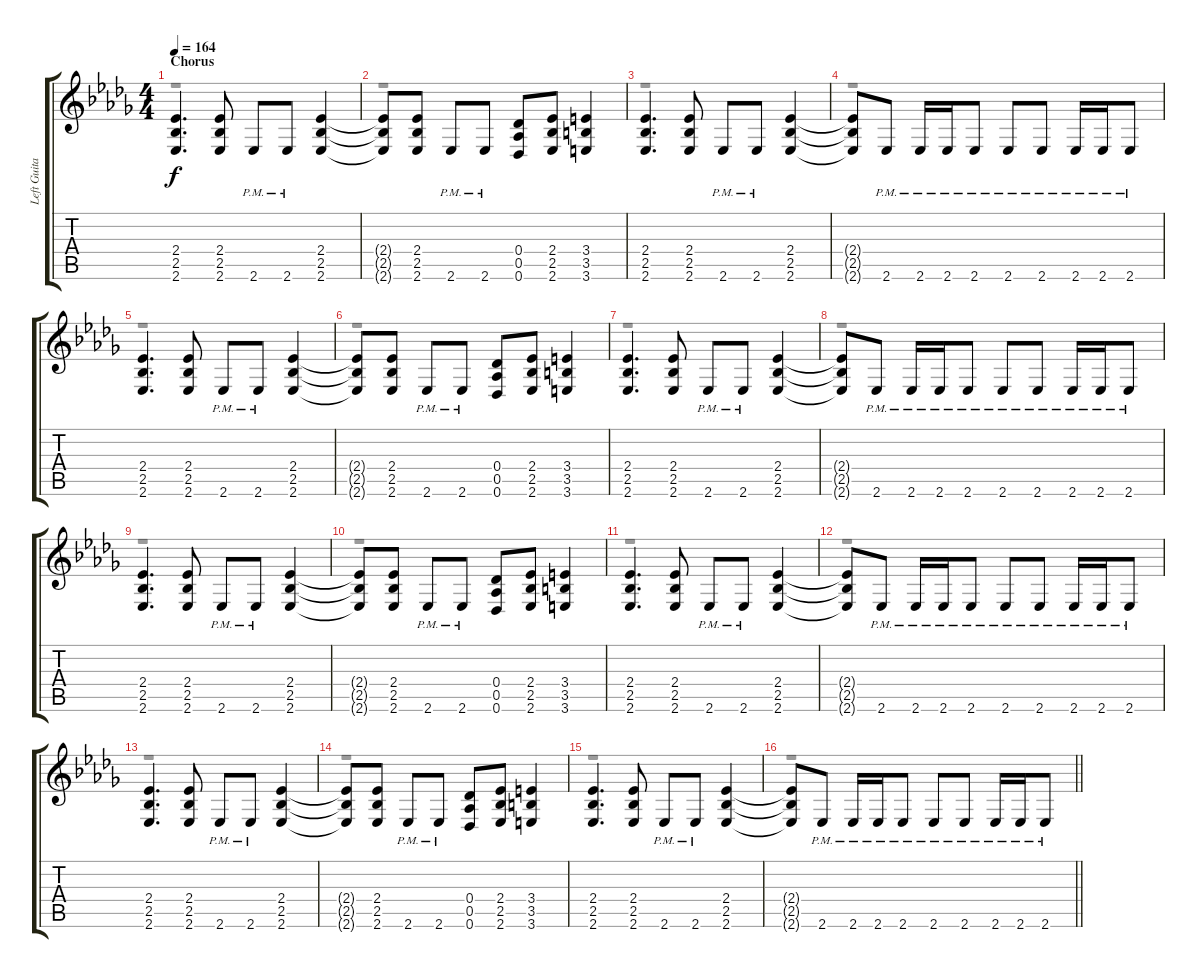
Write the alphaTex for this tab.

\track ("Left Guitar" "Left Guita") {instrument distortionguitar}
\staff {score tabs}
\tuning (Eb4 Bb3 Gb3 Db3 Ab2 Db2) {hide}
\voice
\ts (4 4)
\section ("" "Chorus")
\tempo 164
\clef g2
\ks db
(2.4 2.5 2.6).4{d dy f} (2.4 2.5 2.6).8 2.6{pm}.8 2.6{pm}.8 (2.4 2.5 2.6).4 |
(2.4{t} 2.5{t} 2.6{t}).8 (2.4 2.5 2.6).8 2.6{pm}.8 2.6{pm}.8 (0.4 0.5 0.6).8 (2.4 2.5 2.6).8 (3.4 3.5 3.6).4 |
(2.4 2.5 2.6).4{d} (2.4 2.5 2.6).8 2.6{pm}.8 2.6{pm}.8 (2.4 2.5 2.6).4 |
(2.4{t} 2.5{t} 2.6{t}).8 2.6{pm}.8 2.6{pm}.16 2.6{pm}.16 2.6{pm}.8 2.6{pm}.8 2.6{pm}.8 2.6{pm}.16 2.6{pm}.16 2.6{pm}.8 |
(2.4 2.5 2.6).4{d} (2.4 2.5 2.6).8 2.6{pm}.8 2.6{pm}.8 (2.4 2.5 2.6).4 |
(2.4{t} 2.5{t} 2.6{t}).8 (2.4 2.5 2.6).8 2.6{pm}.8 2.6{pm}.8 (0.4 0.5 0.6).8 (2.4 2.5 2.6).8 (3.4 3.5 3.6).4 |
(2.4 2.5 2.6).4{d} (2.4 2.5 2.6).8 2.6{pm}.8 2.6{pm}.8 (2.4 2.5 2.6).4 |
(2.4{t} 2.5{t} 2.6{t}).8 2.6{pm}.8 2.6{pm}.16 2.6{pm}.16 2.6{pm}.8 2.6{pm}.8 2.6{pm}.8 2.6{pm}.16 2.6{pm}.16 2.6{pm}.8 |
(2.4 2.5 2.6).4{d} (2.4 2.5 2.6).8 2.6{pm}.8 2.6{pm}.8 (2.4 2.5 2.6).4 |
(2.4{t} 2.5{t} 2.6{t}).8 (2.4 2.5 2.6).8 2.6{pm}.8 2.6{pm}.8 (0.4 0.5 0.6).8 (2.4 2.5 2.6).8 (3.4 3.5 3.6).4 |
(2.4 2.5 2.6).4{d} (2.4 2.5 2.6).8 2.6{pm}.8 2.6{pm}.8 (2.4 2.5 2.6).4 |
(2.4{t} 2.5{t} 2.6{t}).8 2.6{pm}.8 2.6{pm}.16 2.6{pm}.16 2.6{pm}.8 2.6{pm}.8 2.6{pm}.8 2.6{pm}.16 2.6{pm}.16 2.6{pm}.8 |
(2.4 2.5 2.6).4{d} (2.4 2.5 2.6).8 2.6{pm}.8 2.6{pm}.8 (2.4 2.5 2.6).4 |
(2.4{t} 2.5{t} 2.6{t}).8 (2.4 2.5 2.6).8 2.6{pm}.8 2.6{pm}.8 (0.4 0.5 0.6).8 (2.4 2.5 2.6).8 (3.4 3.5 3.6).4 |
(2.4 2.5 2.6).4{d} (2.4 2.5 2.6).8 2.6{pm}.8 2.6{pm}.8 (2.4 2.5 2.6).4 |
\barLineRight lightlight
(2.4{t} 2.5{t} 2.6{t}).8 2.6{pm}.8 2.6{pm}.16 2.6{pm}.16 2.6{pm}.8 2.6{pm}.8 2.6{pm}.8 2.6{pm}.16 2.6{pm}.16 2.6{pm}.8
\voice
\clef g2
\ottava regular
\simile none
\ks db
r.1{dy f} |
r.1 |
r.1 |
r.1 |
r.1 |
r.1 |
r.1 |
r.1 |
r.1 |
r.1 |
r.1 |
r.1 |
r.1 |
r.1 |
r.1 |
\barLineRight lightlight
r.1
